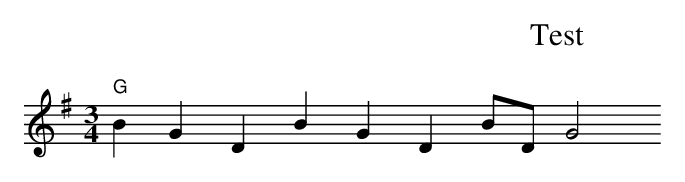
X:1
T:Test
M:3/4
L:1/4
K:G
"G" BGD BGD B/2D/2 G2
